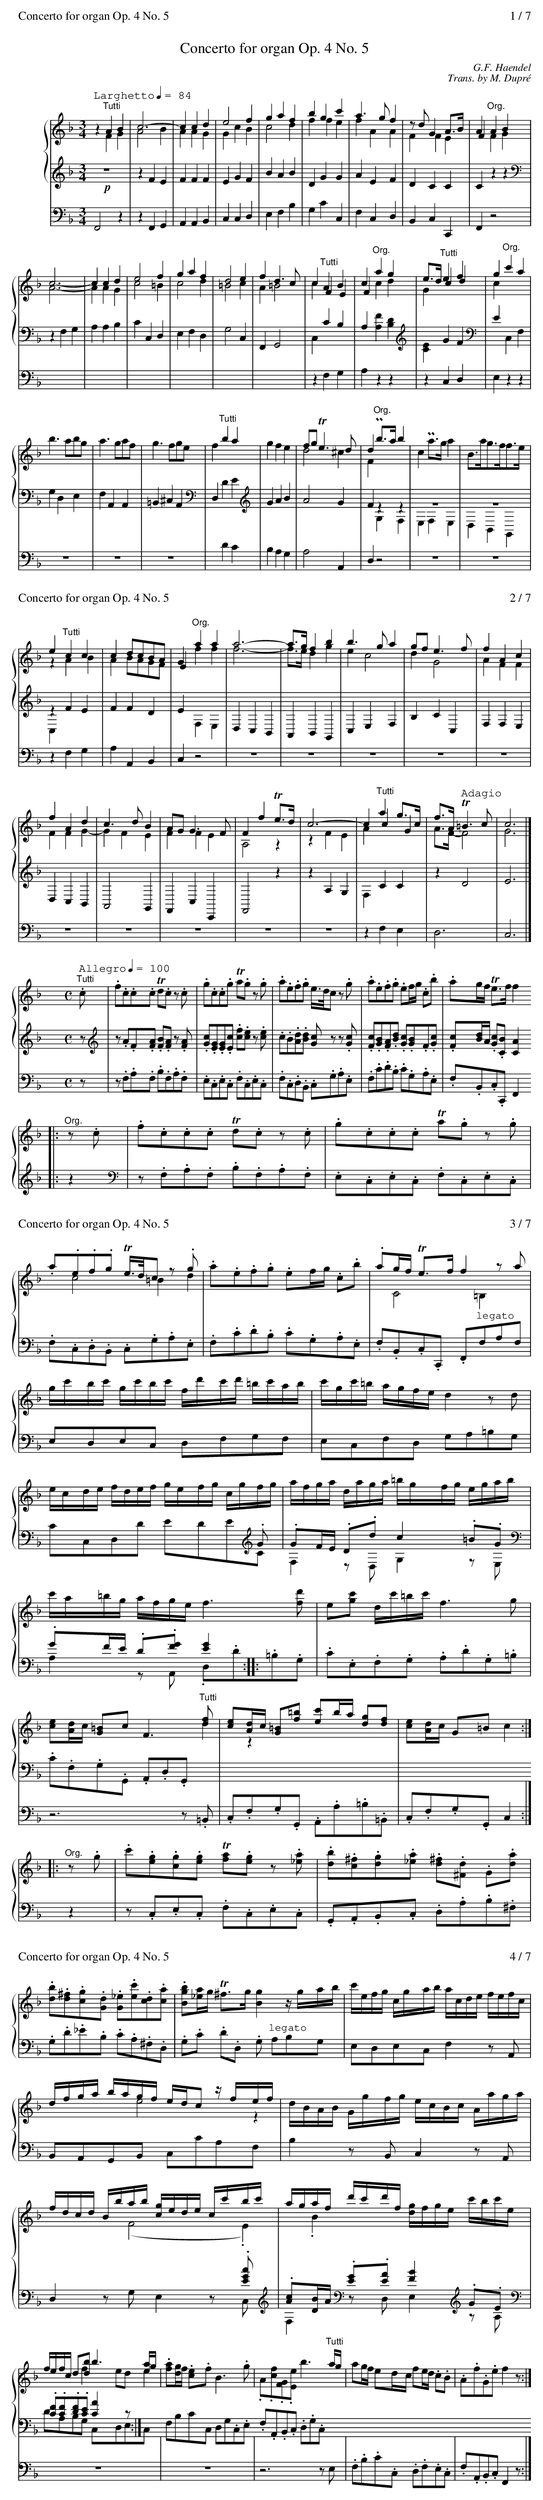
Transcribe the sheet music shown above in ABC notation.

X:1
T:Concerto for organ Op. 4 No. 5
C:G.F. Haendel
C:Trans. by M. Dupré
M:3/4
L:1/4
%%header "Concerto for organ Op. 4 No. 5		$P / 7"
%%staves {(1 o1 *2 *o2) (3 o3)} 4
K:F
V:1
[Q:"Larghetto" 1/4=84]z"^Tutti"AB|c3-|ccd|e2f|gaf|bgc'|a3/g/f|z/d/GA3//B//|Ax2|
V:o1
X8|x"^Org."AB|
V:2
xFG|A2B|AAG|GcB|c2d|ffe|fAA|FFE|Fx2|
V:o2
X8|xFG|
V:3
!p!z3|zFE|FFF|EGF|BAB|DGG|AEF|DCC|Cx2|
V:o3
X8|xzz|
V:4
F,,2z|zF,,G,,|A,,A,,B,,|C,C,D,|E,F,B,|G,CC,|F,C,D,|B,,C,C,,|F,,z2|
V:1
X6|x"^Tutti"AB|cx2|x"^Tutti"ef|gx2|
V:o1
c3-|ccd|e2f|gaf|d2e|fd3/c/|cx2|x"^Org."ag|e3//d//x2|x"^Org."c'a|
V:2
X6|xFE|Fx2|xcd|cx2|
V:o2
A3-|AAG|c2=B|c2d|=B2c|A=B2|cx2|xcd|Gx2|x3|
V:3
X6|xCB,|A,x2|xGF|Ex2|
V:o3
zF,G,|A,A,B,|CC,D,|E,F,D,|G,2C,|F,,G,,2|C,x2|x[A,F][B,D]|[CE]x2|xC,F,|
V:4
X6|zF,G,|A,zz|zC,D,|E,zz|
V:1
X3|x"^Tutti"ba|gfe|f/g/Te3/d/|dx2|X2|
V:o1
b3/a/b/g/|a3/g/a/f/|g3/f/g/e/|fx2|X2|x\
	"^Org."Pb3//a//b|cPa3//g//a|B3//a//g3//f//f3//e//|
V:2
X5|d2^c|Fx2|x3|x3|
V:o2
X9|
V:3
X3|D,DE|GAB|A2G|Fzz|z3|z3|
V:o3
G,D,E,|F,A,,A,,|=B,,^C,A,,|X3|xG,F,|E,F,E,|D,B,,G,,|
V:4
Z3|xDC|B,A,G,|A,2A,,|D,z2|Z2|
V:1
x"^Tutti"cc|cd/c/B/A/|Gx2|X5|
V:o1
ex2|x3|x"^Org."aa|a3-|a/>g/fb|b>ga|g/f/e>f|fAc|
V:2
zAB|AB/A/G/F/|Ex2|X5|
V:o2
x3|x3|xff|f3-|f/>e/dg|ec2|dG2|AFF|
V:3
zFE|FFD|Ex2|X5|
V:o3
C,x2|x3|xF,E,|D,C,B,,|A,,B,,G,,|C,E,F,|B,CC,|F,F,E,|
V:4
zF,G,|A,A,,B,,|C,z2|Z5|
V:1
X5|x"^Tutti"ag/>c/|f/>A/[Q:"Adagio"]T=B>c|c3|]$
V:o1
fAd|c3/d/B|A/G/G3/F/|FfTe/>d/|c3-	|cx2|x3|x3|]
V:2
X5					|xcG  |A/>F/-F2	|G3|]
V:o2
FFG-|GFE|FFE|A,2z|zFE			|Ax2  |x3	|x3|]
V:3
X5					|xCC  |zD2	|E3|]
V:o3
D,C,B,,|A,,2G,,|F,,C,C,,|F,,2z|zA,G,	|F,x2 |x3	|x3|]
V:4
Z5					|zF,E,|D,3	|C,3|]
V:1
[M:C][L:1/8][Q:"Allegro" 1/4=100]"^Tutti".c|.f.c.c.c Td.c z.c|.g.c.c.g Ta.g z.g|\
	.a.e.f.g e3//d//c z.g|.a.e.f.g .ef/g/ .c.b|.ag/f/ Te3/f/f2
V:o1,2,o2
[M:C][L:1/8]x|X4|x6
V:3
[M:C][L:1/8]z|z.A.F.[FA] .[FB].[FA] z.[FA]|.[Gc].[EG].[EG].[Ec] .[cf].[ce] z.[ce]|\
	.c.B.[Ad].[Bd] [Gc]z z.[Gc]|.[Fc].[GB].[FA].[Bd] .[Gc].[GB].F.[Gc]|\
	.[Fc][Bd]/A/ .[Gc].[CB][CA]2
V:o3
[M:C][L:1/8]x|X4|x6
V:4
[M:C][L:1/8]z|z.F,.A,.F, .B,.F,.A,.F,|.E,.C,.E,.C, .F,.C,.E,.C,|\
	.F,.C,.D,.B,, .C,.G,.A,.E,|.F,.C.D.B, .C.G,.A,.E,|.F,.B,,.C,.C,,F,,2
V:1
|:x2|X5|
V:o1
|:"^Org."z.c|.f.c.c.c Td.c z.c|.g.c.c.c Ta.g z.g|.a.e.f.g Te3//d//c z.g|\
	.a.e.f.g .ef/g/ .c.b|.ag/f/ Te3/f/f2za|
V:2
|:x2|X5|
V:o2
|:x2|X5|
V:3
|:x2|X5|
V:o3
|:z2|z.F,.A,.F, .B,.F,.A,.F,|.E,.C,.E,.C, .F,.C,.E,.C,|.F,.C,.D,.B,, .C,.G,.A,.E,|\
	.F,.C.D.B, .C.G,.A,.E,|.F,.B,,.C,.C,, .F,,"^$1legato$0"F,A,F,|
V:4
|:z2|Z5|
V:1
X4|
V:o1
g/c'/b/c'/ g/c'/b/c'/ f/d'/c'/d'/ =b/c'/a/b/|c'/g/c'/=b/ a/g/f/e/d2zd|\
	e/c/d/e/ f/d/e/f/ g/e/f/g/ c/g/f/g/|a/f/g/a/ d/a/g/a/ =b/g/f/g/ e/g/a/b/|
V:2,o2,3
X4|
V:o3
E,D,E,C, D,F,G,F,|E,C,F,D, G,A,=B,G,|CC,D,D EDEC|F,2zD,G,2zE,|
V:4
Z4|
V:1
X2|x6x"^Tutti"[df]|\
	[ce][A/d/]c/ [G=B][f=b] [ec']b/a/ [dg][df]|[ce][A/d/]c/ G=Bc2:|
V:o1
c'/a/=b/g/ a/f/g/e/f3[fd']|e[gc'] d/c'/=b/c'/f3g|\
	[ce][Ad]/c/ [G=B]cF3x|x8|x6:|
V:2
X2|x6xx|x8|x6:|
V:o2
x8|x4c2=Bd|x4C2=B,x|x8|x6:|
V:3
X2|x6x.G|.GF/E/ .D.dc2.=B.G|.GF/E/ .D.[FG][EG]2:|
V:o3
A,2zA,, .D,.D.=B,.G,|.C.E,.F,.G, .A,.D.G,.=B,|.C.F,.G,.G,, .A,,.D,.G,,x|x8|x6:|
V:4
Z2|z6z.=B,,|.C,.F,.G,.G,, .A,,.A,.=B,.=B,,|.C,.F,.G,.G,,C,2:|
V:1
|:x2|X5|
V:o1
|:"^Org."z.g|.c'.[eg].[cg].[eg] T[fa].[eg] z.[_ea]|\
	.[db].[c^f].[dg].[_ea] .[d^f].[^Fd] .G.[da]|\
	.[db].[d^f].[cg].[Gd] .[G_e].[ec'].[cd].[ca]|\
	.[Bgb][_e/a/]g/ T^f3/g/[B2g2]z/g/a/b/|c'/e/f/g/ c/g/a/b/ a/c/d/e/ f/e/f/c/|
V:2
|:x2|X5|
V:o2
|:x2|X3|x2dzx4|x8|
V:3
|:x2|X5|
V:o3
|:z2|z.C,.E,.C, .F,.C,.E,.C,|.G,,.A,,.B,,.C, .D,.A,.B,.^F,|\
	.G,.D._E.B, .C.A,.^F,.D,|.G,.C .D.D, .G, "^$1legato$0"A,B,G,|E,D,E,C,F,2zA,,|
V:4
|:z2|Z5|
V:1
X4|
V:o1
d/f/g/a/ b/a/g/f/ e/d/c z/f/e/f/|d/B/A/B/ G/g/f/g/ e/c/B/c/ A/a/g/a/|\
	f/d/c/d/ B/b/a/b/ [c/g/]e/d/e/ c/c'/b/c'/|\
	a/g/a/f/ d'/c'/d'/f/ [d/g/]f/g/e/ c'/b/c'/e/|
V:2
X4|
V:o2
Z4|
V:3
X4|
V:o3
B,,A,,G,,B,, C,CA,F,|B,2zB,,C,2zA,,|D,2zG,E,2zC,|F,2zD,E,2zA,|
V:4
Z4|
V:1
X2|x6x"^Tutti"a/g/|ag/f/ ed/c/ fe/d/ .c.B|.A.f.G.ef2z:|$
V:o1
f/e/f/c/ d[db]b3[e/a/]g/|.[fa][dg]/f/ .[ce].f B3.g|\
	.A.[cf].[FG].[Ee]b3x|x8|x7:|
V:2
X2|x6xx|x8|x4x3:|
V:o2
x4e2zx|x4(F2.E).B|x4fe/d/ex|x8|x7:|
V:3
X2|x6x.[EGc]|.[Ac][DB]/A/ .[EG].[EA][FB]2.G.E|.[CF].[CF].[DF].[CE][CA]2z:|
V:o3
DA,B,G, C,D,E,C,|F,B,CC, D,G,.C,.E,|.F,.A,,.B,,.C, .D,.G,.C,x|x8|x7:|
V:4
Z2|z6zE,|.F,.B,.C.C, .D,.F,.E,.C,|.F,.A,,.B,,.C,F,,2z:|

V:1
[M:12/8][L:1/8][Q:"Alla siciliana" 1/8=88]"^Tutti"d>eda2dd2^cz2b|\
	a>gf [df]>[eg][^ce]d2BA2x|x12|x12|
V:o1
[M:12/8][L:1/8]x12|x3x3x3x2"^Org."A|d>eda2dd2^cc2e|f>gfc'2ff2ee2a|
V:2
[M:12/8][L:1/8]X4|
V:o2
[M:12/8][L:1/8]X3|A2Bx3x3x3|
V:3
[M:12/8][L:1/8][FA]2[FA-][Ad]2[GB][EA]2[EA][E^c]2[Ec]|\
	[Ad]2[Bd]A2GF2GF2x|x12|x12|
V:o3
[M:12/8][L:1/8]x12|x3x3x3x2[EG]|[DF]2[DG][DA]2[GB][EA]2-!pp![EA][EA]2[EB]|\
	C3[Fc]2[Bd][Gc]2-[Gc][Gc]2[Ac]|
V:4
[M:12/8][L:1/8]D,2DF,2G,A,2A,,G,,2G,|F,2G,A,2A,,D,3z3|\
	!pp!D,2E,F,2G,A,2A,,A,2G,|\
	F,2G,A,2B,C2C,C2F,|
V:1
X4|
V:o1
d2^c d>fe^c3d2e|feg f>edd2zz2g|ag[fb] [fa]>g[ef]f3z3|g>agA2[eg]([e2g2][df])z2a|
V:2
X4|
V:o2
x12|x12|A zDx3x6|x12|
V:3
X4|
V:o3
[A2-B2][EA][D2G2-][GB][E2A2-][A-e][D2A2][G^c]|[F2A2][Gd][A2d2][G^c][F2A2][Ad][G2d2][Gc]|\
	FCB,[C2A2][CB][C2A2][CFc][C2F2-A2-][FA]|\
	[E2G2][EG][E2G2][^CA][D2A2][DA] [FAd] z[F-A]|
V:4
B,2A,B,2G,A,2G,F,2E,|D,2B,A,2A,,D,2DB,2^C|F,E,D,C,2C,,F,,2A,F,2D,|E,2D,^C,2A,,D,2A,D2F,|
V:1
X3|x6
Q:"Adagio"
Q:1/8=60
d'2fTg3|[^ca]12|]$
V:o1
b3-b2ea3-a2d'|g3-g>ba f>ed z2a|efg f>edd2[dg-] [=cg]^f-[fc'-]|[gc']bd- [Ad]^c-[ca]\
	x6|x12|]
V:2
x12|x12|x12|x6d6|x12|]
V:o2
X5|]
V:3
X3|x6[D-A]3[DG]2[DD]|[A,E]12|]
V:o3
[DFB]2[FB][EGc]2[Gc-][Ac]2[Ac][FB]2[FB]|\
	[GBd]2[GBd][EA]2[EA][FA]2[GA][FA]2[FA]|\
	[EB]2[EG][FA]2G[FA]2[DG][_EA]2[Cc]|\
	[Gd]2[B,DG] [A,F][^CE-][EA]x6|x12|]
V:4
G,2G,,C,2C,F,2F,B,2B,|E,2E,A,2^C,D,2E, \
F,>E,D,|G,A,B,A,2A,,B,,3A,,3|G,,3A,,3B,,6|A,,12|]
V:1
M:12/8
L:1/8
Q:"Presto" 3/8=112
!invisible!|:\
"^Tutti"!tenuto![A3f3]!tenuto![G3c3][A3f3]z2c|d2BG2cA2GF3|X2|
V:o1
[M:12/8][L:1/8]X2|"^Org."faf cAc faf cAc|gbg ece agfz2a|
V:2
[M:12/8][L:1/8]x12|x6F2zx3|X2|
V:o2
[M:12/8][L:1/8]X2|X2|
V:3
[M:12/8][L:1/8]!tenuto!C3!tenuto!C3F3z2[CF]|[B,2F2][DF]E2[EG]C3-[A,3C3]|X2|
V:o3
[M:12/8][L:1/8]X2|F,3E,3D,3A,3|B,3C3FCA, F,CF|
V:4
[M:12/8][L:1/8]F,3E,3D,3z2A,|B,2G,C2C,F,3F,,3|z12|z12|
V:1
X5|
V:o1
gab c'bc'f3z2f|efg agad3z2g|cde fga bag agf|gfe fed edc gfe|agf edc =bag c'ba|
V:2,o2,3
X5|
V:o3
F2FE2E DA,F, D,A,D|D2DC2C B,F,D, B,,F,B,|B,2B,A,2A,G,2EF,2D|E,2CD,2=B,C2C, E,D,C,|\
	F,3A,3G,3E,2F,|
V:4
Z5|
V:1
x6x3"^Tutti"[dg-]3|[cg]2xf2ff2ag2f|e3Td3c3z3::X2|
V:o1
gfe fedc3x3|x12|x12::"^Org."ceg ecG ceg c'ge|afd =Bdg ecGz3|
V:2
x12|x2c- c=BAB2ac3|x12::X2|
V:o2
X3::X2|
V:3
x6x3G3|E3D3-D2DG2[Ac]|[Gc]3[F=B]3E3z3::X2|
V:o3
G,2C,G,2G,,C,3x3|X2::C3=B,3A,3E,3|F,3G,3C,2C _B,A,G,|
V:4
z6z3=B,3|A,3D3G,2F,E,2F,|G,3G,,3C,3z3::z12|z12|
V:1
X5|
V:o1
faf cAc faf cAc|gbg ece agf z2a|bag [df]ed ^c2ba3-|a2g//a//b/a3-a2g//a//b/a2g|\
	fed Ad^cd3z2d'|
V:2,o2,3
X5|
V:o3
F,3E,3D,3A,3|B,3C3FCA, F,A,D|G,3B,,3A,,3z2D|^C3z2DC3z2A,|D2G,A,2A,, D, D=C =B,CD|
V:4
Z5|
V:1
X5|
V:o1
e2d'd'2d' d'c'=bc'2c'|d2c'c'2c' c'_bab2b|c2bb2b bag abc'|gab agfe3z2c|def gab cde fga|
V:2,o2,3
X5|
V:o3
^G,A,=B, E,^F,G, A,E,C, A,,E,A,|^F,G,A, D,E,F, G,D,_B,, G,,D,G,|\
	E,F,G, C,D,E, F,C,A,,F,,2A,|B,3D3CG,E, C,G,C|C2CB,2B,B,2B,A,2A,|
V:4
Z5|
V:1
X5|
V:o1
bc'd' c'd'ba3z2a|gab c'bc'f3z2f|efg agad3z2g|cde fga bag agf|gfe fed edc fga|
V:2,o2,3
X5|
V:o3
G,2G,E2E FCA, F,CF|F2FE2E DA,F, D,A,D|D2DC2C B,F,D, B,,F,B,|B,2B,A,2A,G,2EF,2D|\
	E,2CD,2B,C,2B, A,G,F,|
V:4
Z5|
V:1
X2|x3x3x3"^Tutti"[Gc]3|f2AB2BB2GA2B|TG3-G2FF3z3:|
V:o1
def cfef3-fge|f3-fga bag agf|gef cfef3x3|X2:|
V:2
X3|F3-FEDG2EF2F|F3E3F3x3:|
V:o2
X5:|
V:3
X2|x3x3x3C2z|C3B,2B,E2CC2D|C3B,3A,3z3:|
V:o3
B,2G,C2C, F,A,CC,3|D,F,A,A,,2F,G,2E,F,2A,,|B,,2D,C,2C,,F,,3x3|X2:|
V:4
Z2|z6z3E,3|D,3G,3C,2C,F,2B,,|C,3C,,3F,,3z3:|
